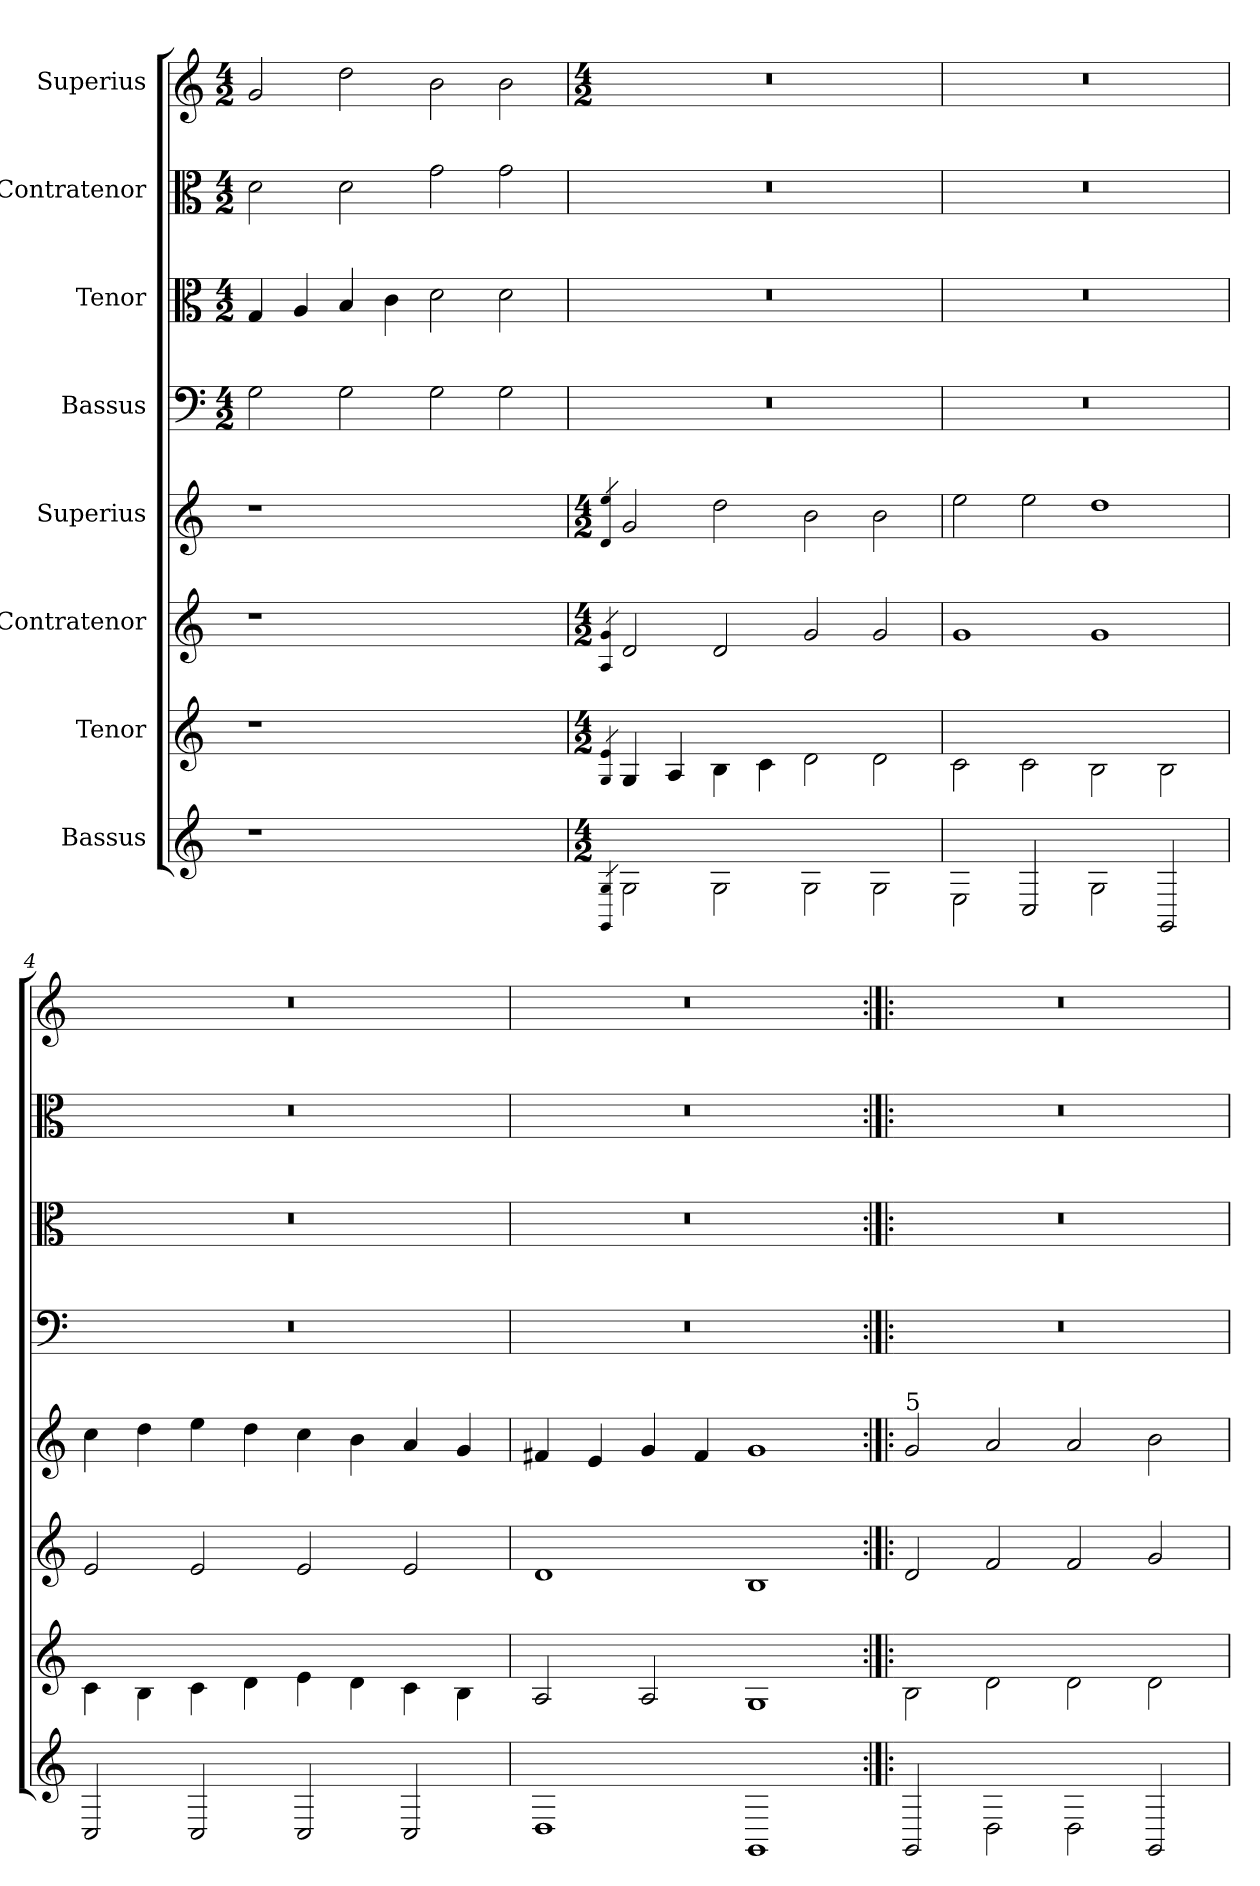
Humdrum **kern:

**kern	**kern	**kern	**kern	**kern	**kern	**kern	**kern
*part8	*part7	*part6	*part5	*part4	*part3	*part2	*part1
*staff8	*staff7	*staff6	*staff5	*staff4	*staff3	*staff2	*staff1
*I"Bassus	*I"Tenor	*I"Contratenor	*I"Superius	*I"Bassus	*I"Tenor	*I"Contratenor	*I"Superius
*clefG2	*clefG2	*clefG2	*clefG2	*clefF4	*clefC3	*clefC3	*clefG2
*k[]	*k[]	*k[]	*k[]	*k[]	*k[]	*k[]	*k[]
*	*	*	*	*M4/2	*M4/2	*M4/2	*M4/2
=1	=1	=1	=1	=1	=1	=1	=1
1r	1r	1r	1r	2G\	4G/	2d\	2g/
.	.	.	.	.	4A/	.	.
.	.	.	.	2G\	4B/	2d\	2dd\
.	.	.	.	.	4c\	.	.
1ryy	1ryy	1ryy	1ryy	2G\	2d\	2g\	2b\
.	.	.	.	2G\	2d\	2g\	2b\
!!LO:LB:g=z
=2	=2	=2	=2	=2	=2	=2	=2
*M4/2	*M4/2	*M4/2	*M4/2	*	*	*	*M4/2
4qGG 4qG	4qG 4qe	4qA 4qg	4qd 4qee	.	.	.	.
2G\	4G/	2d/	2g/	0r	0r	0r	0r
.	4A/	.	.	.	.	.	.
2G\	4B\	2d/	2dd\	.	.	.	.
.	4c\	.	.	.	.	.	.
2G\	2d\	2g/	2b\	.	.	.	.
2G\	2d\	2g/	2b\	.	.	.	.
=3	=3	=3	=3	=3	=3	=3	=3
2E\	2c\	1g	2ee\	0r	0r	0r	0r
2C/	2c\	.	2ee\	.	.	.	.
2G\	2B\	1g	1dd	.	.	.	.
2GG/	2B\	.	.	.	.	.	.
!!LO:PB:g=z
=4	=4	=4	=4	=4	=4	=4	=4
2C/	4c\	2e/	4cc\	0r	0r	0r	0r
.	4B\	.	4dd\	.	.	.	.
2C/	4c\	2e/	4ee\	.	.	.	.
.	4d\	.	4dd\	.	.	.	.
2C/	4e\	2e/	4cc\	.	.	.	.
.	4d\	.	4b\	.	.	.	.
2C/	4c\	2e/	4a/	.	.	.	.
.	4B\	.	4g/	.	.	.	.
=5	=5	=5	=5	=5	=5	=5	=5
1D	2A/	1d	4f#X/	0r	0r	0r	0r
.	.	.	4e/	.	.	.	.
.	2A/	.	4g/	.	.	.	.
.	.	.	4f#/	.	.	.	.
1GG	1G	1B	1g	.	.	.	.
=6:|!|:	=6:|!|:	=6:|!|:	=6:|!|:	=6:|!|:	=6:|!|:	=6:|!|:	=6:|!|:
!	!	!	!LO:TX:a:t=5	!	!	!	!
2GG/	2B\	2d/	2g/	0r	0r	0r	0r
2D\	2d\	2f/	2a/	.	.	.	.
2D\	2d\	2f/	2a/	.	.	.	.
2GG/	2d\	2g/	2b\	.	.	.	.
=	=	=	=	=	=	=	=
*-	*-	*-	*-	*-	*-	*-	*-
